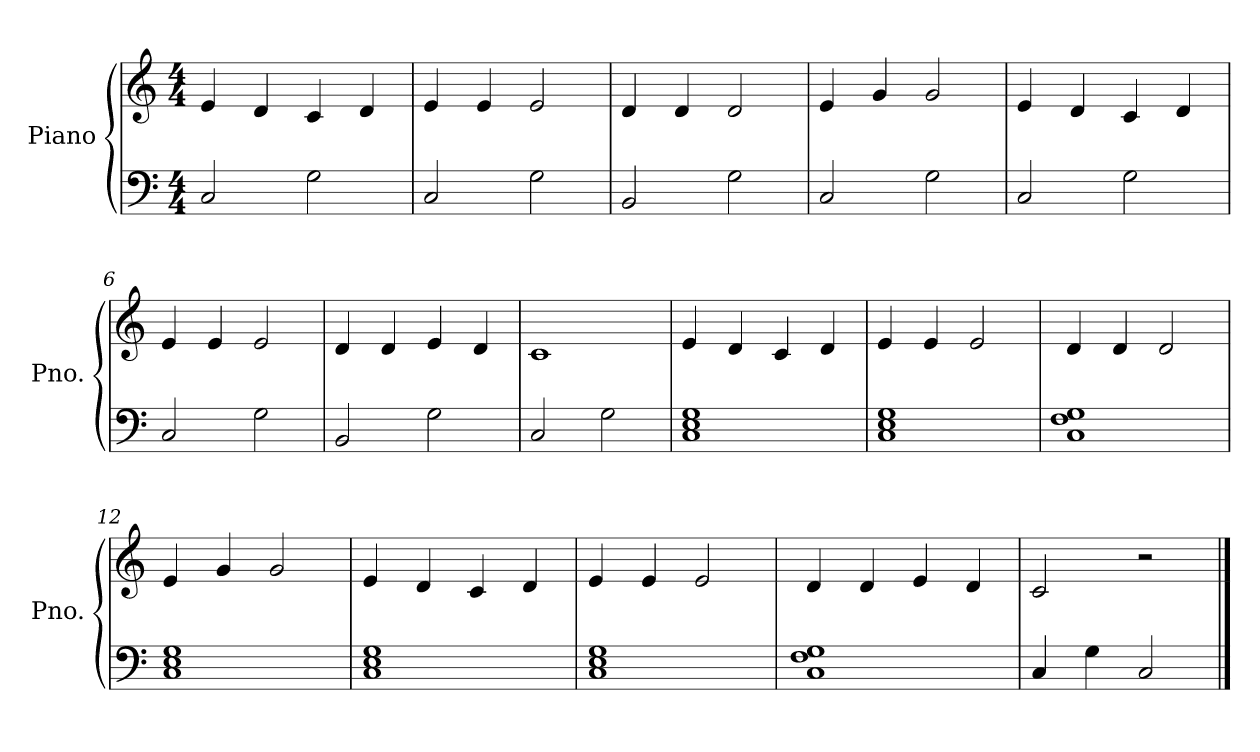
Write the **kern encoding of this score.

**kern	**kern
*part1	*part1
*staff2	*staff1
*I"Piano	*
*I'Pno.	*
*clefF4	*clefG2
*k[]	*k[]
*M4/4	*M4/4
*MM100	*MM100
=1	=1
2C/	4e/
.	4d/
2G\	4c/
.	4d/
=2	=2
2C/	4e/
.	4e/
2G\	2e/
=3	=3
2BB/	4d/
.	4d/
2G\	2d/
=4	=4
2C/	4e/
.	4g/
2G\	2g/
=5	=5
2C/	4e/
.	4d/
2G\	4c/
.	4d/
=6	=6
2C/	4e/
.	4e/
2G\	2e/
=7	=7
2BB/	4d/
.	4d/
2G\	4e/
.	4d/
=8	=8
2C/	1c
2G\	.
=9	=9
1C 1E 1G	4e/
.	4d/
.	4c/
.	4d/
=10	=10
1C 1E 1G	4e/
.	4e/
.	2e/
=11	=11
1C 1F 1G	4d/
.	4d/
.	2d/
=12	=12
1C 1E 1G	4e/
.	4g/
.	2g/
=13	=13
1C 1E 1G	4e/
.	4d/
.	4c/
.	4d/
=14	=14
1C 1E 1G	4e/
.	4e/
.	2e/
=15	=15
1C 1F 1G	4d/
.	4d/
.	4e/
.	4d/
=16	=16
4C/	2c/
4G\	.
2C/	2r
==	==
*-	*-
